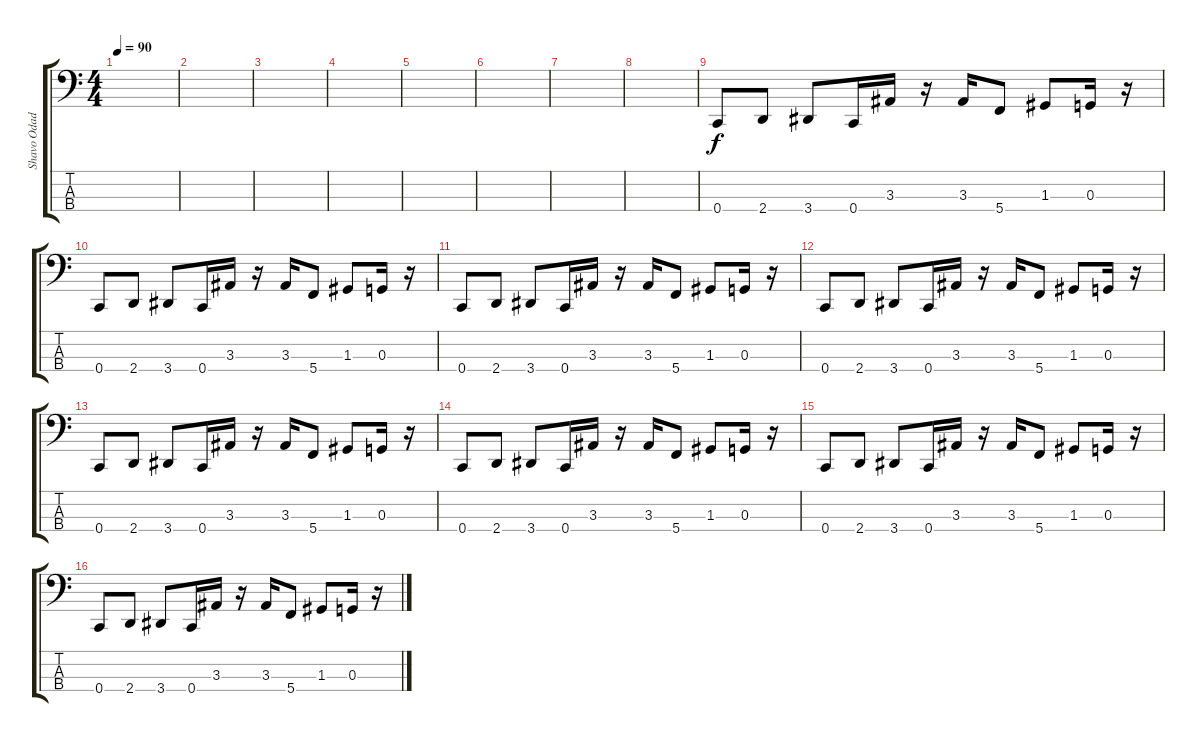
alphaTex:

\track ("Shavo Odadjian" "Shavo Odad") {instrument electricbasspick}
\staff {score tabs}
\tuning (F2 C2 G1 C1) {hide}
\ts (4 4)
\tempo 90
\clef f4
\ks c
|
|
|
|
|
|
|
|
0.4.8 2.4.8 3.4.8 0.4.16 3.3.16 r.16 3.3.16 5.4.8 1.3.8 0.3.16 r.16 |
0.4.8 2.4.8 3.4.8 0.4.16 3.3.16 r.16 3.3.16 5.4.8 1.3.8 0.3.16 r.16 |
0.4.8 2.4.8 3.4.8 0.4.16 3.3.16 r.16 3.3.16 5.4.8 1.3.8 0.3.16 r.16 |
0.4.8 2.4.8 3.4.8 0.4.16 3.3.16 r.16 3.3.16 5.4.8 1.3.8 0.3.16 r.16 |
0.4.8 2.4.8 3.4.8 0.4.16 3.3.16 r.16 3.3.16 5.4.8 1.3.8 0.3.16 r.16 |
0.4.8 2.4.8 3.4.8 0.4.16 3.3.16 r.16 3.3.16 5.4.8 1.3.8 0.3.16 r.16 |
0.4.8 2.4.8 3.4.8 0.4.16 3.3.16 r.16 3.3.16 5.4.8 1.3.8 0.3.16 r.16 |
0.4.8 2.4.8 3.4.8 0.4.16 3.3.16 r.16 3.3.16 5.4.8 1.3.8 0.3.16 r.16
